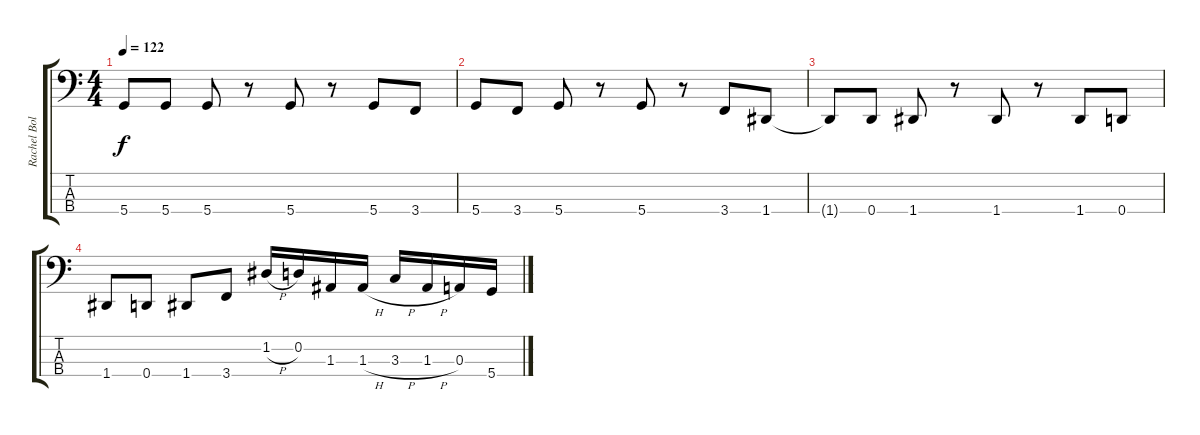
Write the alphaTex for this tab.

\track ("Rachel Bolan - Bass (Dropped D)" "Rachel Bol") {instrument electricbasspick}
\staff {score tabs}
\tuning (G2 D2 A1 D1) {hide}
\ts (4 4)
\tempo 122
\clef f4
\ks c
5.4{t}.8{dy f} 5.4.8 5.4.8 r.8 5.4.8 r.8 5.4.8 3.4.8 |
5.4.8 3.4.8 5.4.8 r.8 5.4.8 r.8 3.4.8 1.4.8 |
1.4{t}.8 0.4.8 1.4.8 r.8 1.4.8 r.8 1.4.8 0.4.8 |
1.4.8 0.4.8 1.4.8 3.4.8 1.2{h}.16 0.2.16 1.3.16 1.3{h}.16 3.3{h}.16 1.3{h}.16 0.3.16 5.4.16
